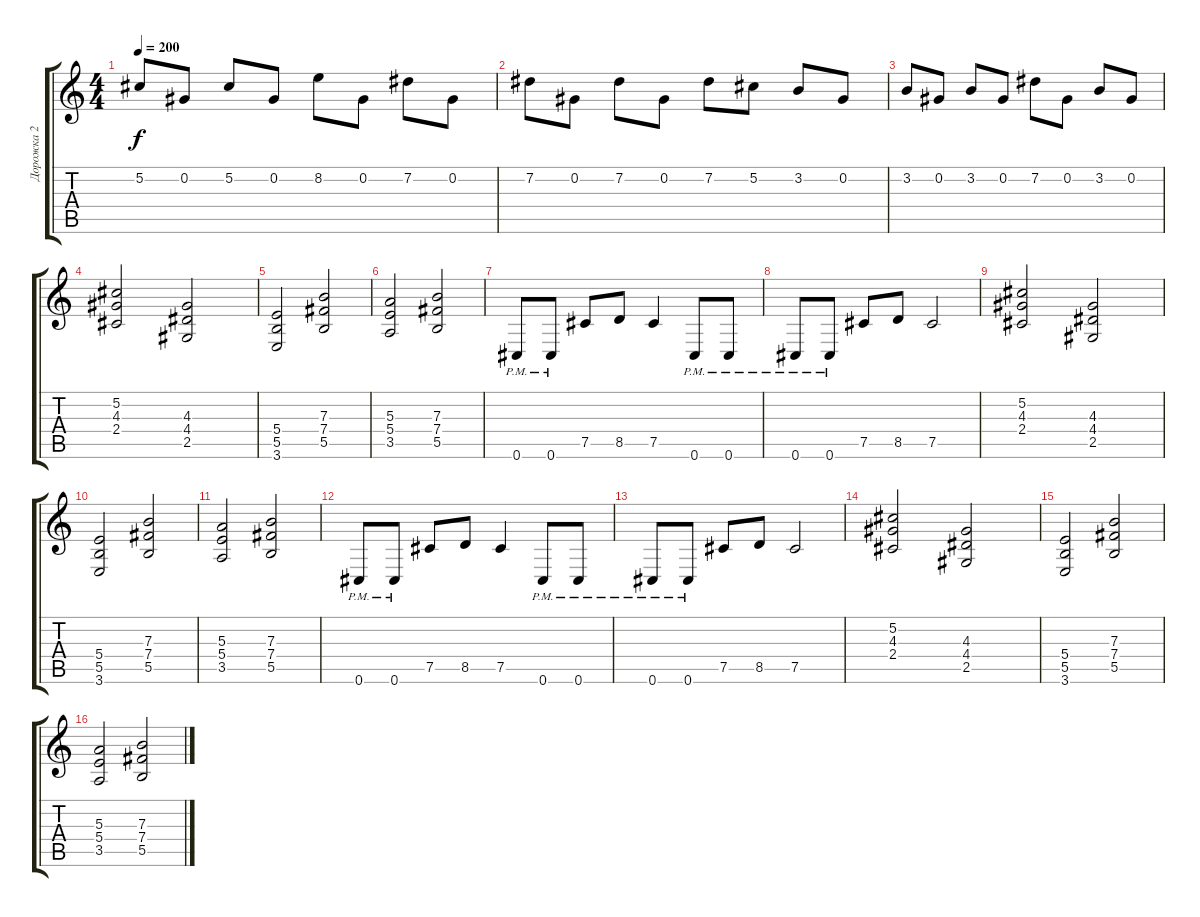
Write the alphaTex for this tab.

\track ("Дорожка 2" "Дорожка 2") {instrument overdrivenguitar}
\staff {score tabs}
\tuning (Db4 Ab3 E3 B2 Gb2 Db2) {hide}
\ts (4 4)
\tempo 200
\clef g2
\ks c
5.2.8{dy f} 0.2.8 5.2.8 0.2.8 8.2.8 0.2.8 7.2.8 0.2.8 |
7.2.8 0.2.8 7.2.8 0.2.8 7.2.8 5.2.8 3.2.8 0.2.8 |
3.2.8 0.2.8 3.2.8 0.2.8 7.2.8 0.2.8 3.2.8 0.2.8 |
(5.2 4.3 2.4).2 (4.3 4.4 2.5).2 |
(5.4 5.5 3.6).2 (7.3 7.4 5.5).2 |
(5.3 5.4 3.5).2 (7.3 7.4 5.5).2 |
0.6{pm}.8 0.6{pm}.8 7.5.8 8.5.8 7.5.4 0.6{pm}.8 0.6{pm}.8 |
0.6{pm}.8 0.6{pm}.8 7.5.8 8.5.8 7.5.2 |
(5.2 4.3 2.4).2 (4.3 4.4 2.5).2 |
(5.4 5.5 3.6).2 (7.3 7.4 5.5).2 |
(5.3 5.4 3.5).2 (7.3 7.4 5.5).2 |
0.6{pm}.8 0.6{pm}.8 7.5.8 8.5.8 7.5.4 0.6{pm}.8 0.6{pm}.8 |
0.6{pm}.8 0.6{pm}.8 7.5.8 8.5.8 7.5.2 |
(5.2 4.3 2.4).2 (4.3 4.4 2.5).2 |
(5.4 5.5 3.6).2 (7.3 7.4 5.5).2 |
(5.3 5.4 3.5).2 (7.3 7.4 5.5).2
